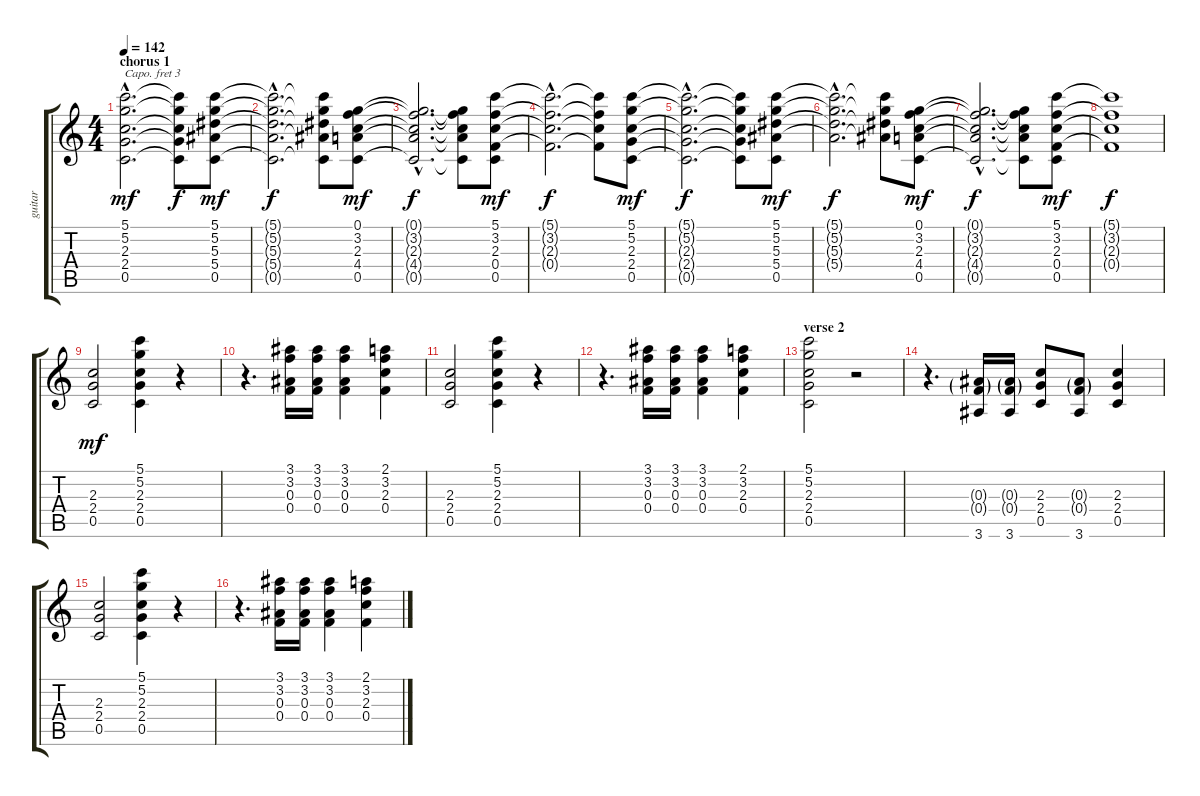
\track ("guitar" "guitar") {instrument overdrivenguitar}
\staff {score tabs}
\capo 3
\tuning (E4 B3 G3 D3 A2 E2) {hide}
\ts (4 4)
\section ("" "chorus 1")
\tempo 142
\clef g2
\ks c
(5.1{hac} 5.2{hac} 2.3{hac} 2.4{hac} 0.5{hac}).2{d dy mf} (5.1{t} 5.2{t} 2.3{t} 2.4{t} 0.5{t}).8{dy f} (5.1 5.2 5.3 5.4 0.5).8{dy mf} |
(5.1{hac t} 5.2{hac t} 5.3{hac t} 5.4{hac t} 0.5{hac t}).2{d dy f} (5.1{t} 5.2{t} 5.3{t} 5.4{t} 0.5{t}).8 (0.1 3.2 2.3 4.4 0.5).8{dy mf} |
(0.1{hac t} 3.2{hac t} 2.3{hac t} 4.4{hac t} 0.5{hac t}).2{d dy f} (0.1{t} 3.2{t} 2.3{t} 4.4{t} 0.5{t}).8 (5.1 3.2 2.3 0.4 0.5).8{dy mf} |
(5.1{hac t} 3.2{hac t} 2.3{hac t} 0.4{hac t}).2{d dy f} (5.1{t} 3.2{t} 2.3{t} 0.4{t}).8 (5.1 5.2 2.3 2.4 0.5).8{dy mf} |
(5.1{hac t} 5.2{hac t} 2.3{hac t} 2.4{hac t} 0.5{hac t}).2{d dy f} (5.1{t} 5.2{t} 2.3{t} 2.4{t} 0.5{t}).8 (5.1 5.2 5.3 5.4 0.5).8{dy mf} |
(5.1{hac t} 5.2{hac t} 5.3{hac t} 5.4{hac t}).2{d dy f} (5.1{t} 5.2{t} 5.3{t} 5.4{t}).8 (0.1 3.2 2.3 4.4 0.5).8{dy mf} |
(0.1{hac t} 3.2{hac t} 2.3{hac t} 4.4{hac t} 0.5{hac t}).2{d dy f} (0.1{t} 3.2{t} 2.3{t} 4.4{t} 0.5{t}).8 (5.1 3.2 2.3 0.4 0.5).8{dy mf} |
(5.1{t} 3.2{t} 2.3{t} 0.4{t}).1{dy f} |
(2.3 2.4 0.5).2{dy mf} (5.1 5.2 2.3 2.4 0.5).4 r.4 |
r.4{d} (3.1 3.2 0.3 0.4).16 (3.1 3.2 0.3 0.4).16 (3.1 3.2 0.3 0.4).4 (2.1 3.2 2.3 0.4).4 |
(2.3 2.4 0.5).2 (5.1 5.2 2.3 2.4 0.5).4 r.4 |
r.4{d} (3.1 3.2 0.3 0.4).16 (3.1 3.2 0.3 0.4).16 (3.1 3.2 0.3 0.4).4 (2.1 3.2 2.3 0.4).4 |
\section ("" "verse 2")
(5.1 5.2 2.3 2.4 0.5).2 r.2 |
r.4{d} (0.3{g} 0.4{g} 3.6).16 (0.3{g} 0.4{g} 3.6).16 (2.3 2.4 0.5).8 (0.3{g} 0.4{g} 3.6).8 (2.3 2.4 0.5).4 |
(2.3 2.4 0.5).2 (5.1 5.2 2.3 2.4 0.5).4 r.4 |
r.4{d} (3.1 3.2 0.3 0.4).16 (3.1 3.2 0.3 0.4).16 (3.1 3.2 0.3 0.4).4 (2.1 3.2 2.3 0.4).4
